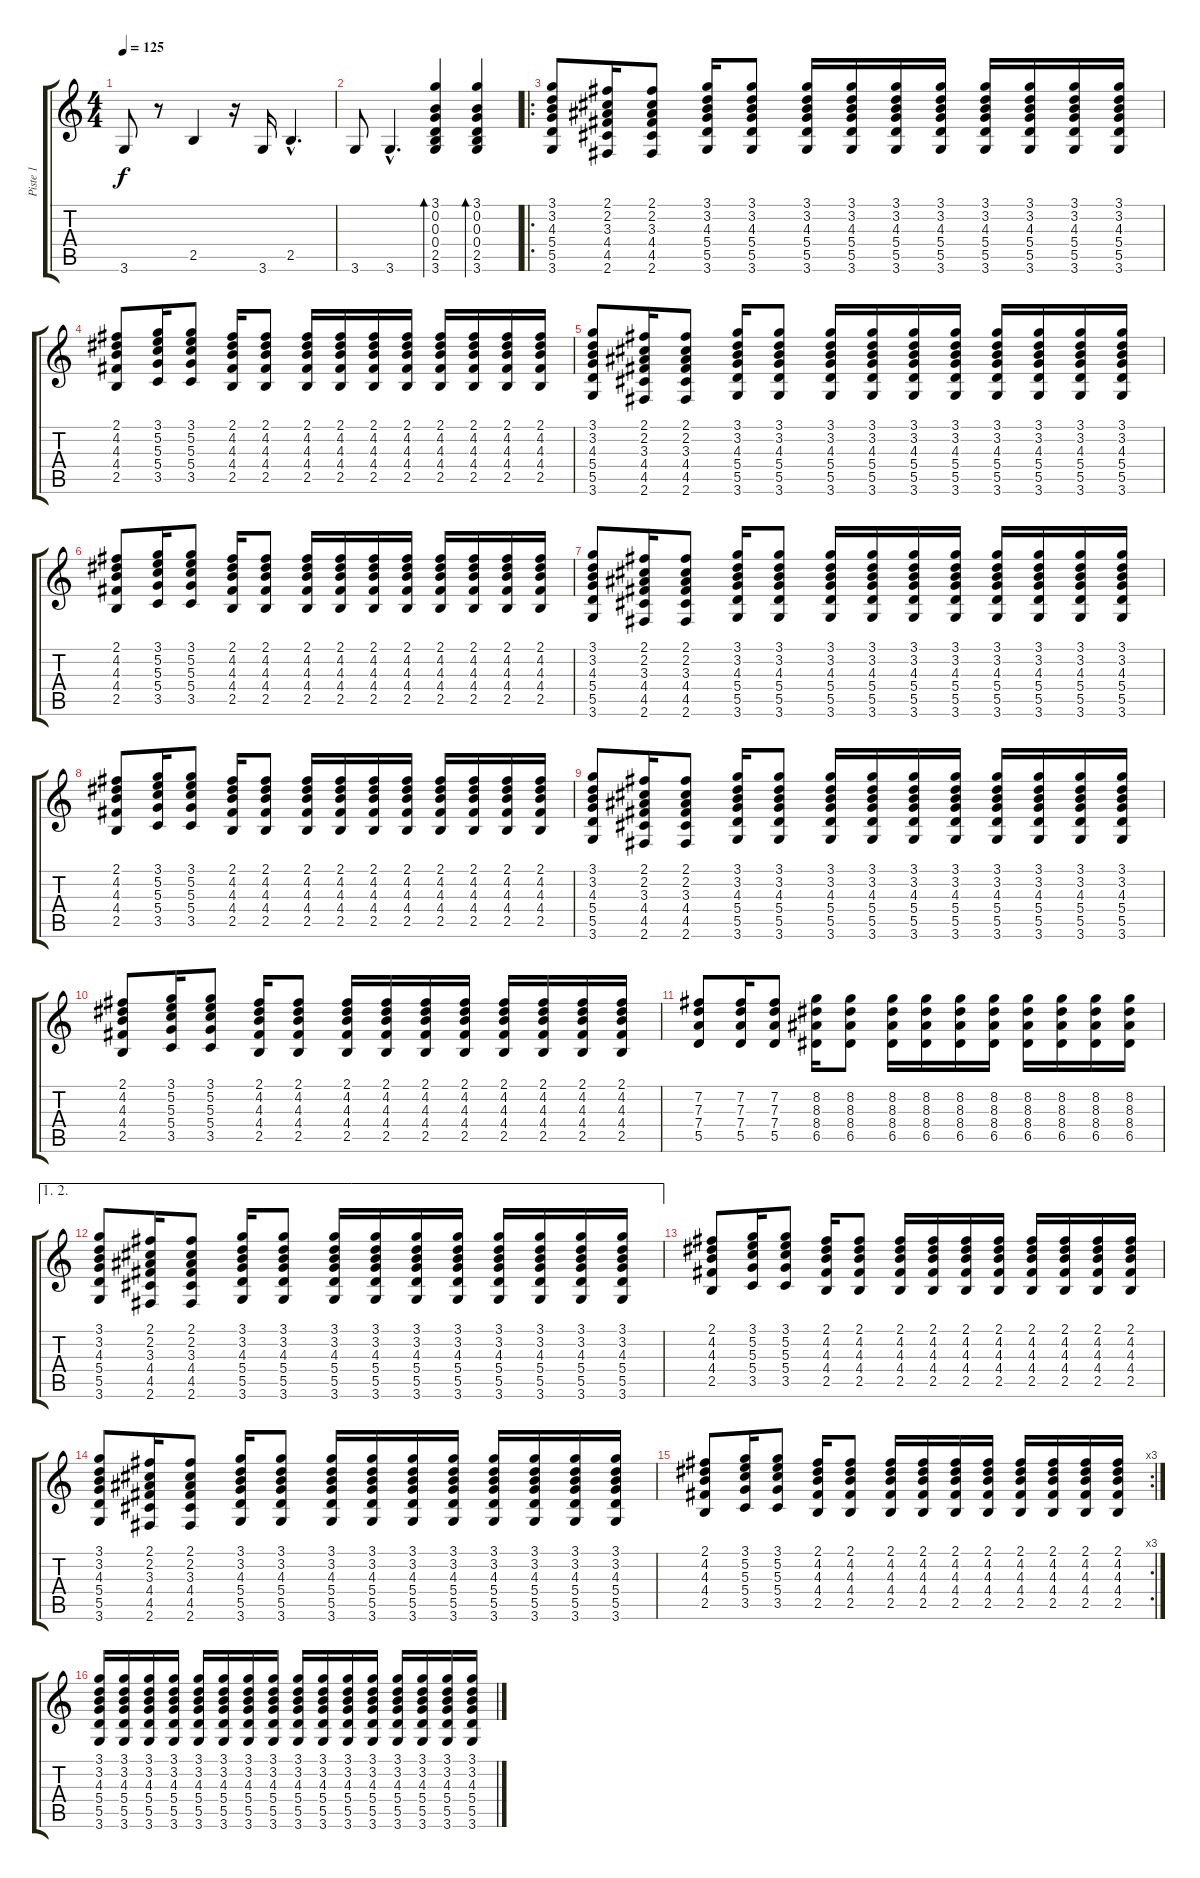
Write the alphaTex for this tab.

\track ("Piste 1" "Piste 1") {instrument acousticguitarsteel}
\staff {score tabs}
\tuning (E4 B3 G3 D3 A2 E2) {hide}
\ts (4 4)
\tempo 125
\clef g2
\ks c
3.6.8{dy f instrument electricguitarmuted} r.8 2.5.4 r.16 3.6.16 2.5{hac}.4{d} |
3.6.8 3.6{hac}.4{d} (3.1 0.2 0.3 0.4 2.5 3.6).4{bd 240} (3.1 0.2 0.3 0.4 2.5 3.6).4{bd 240} |
\ro
(3.1 3.2 4.3 5.4 5.5 3.6).8{instrument acousticguitarsteel} (2.1 2.2 3.3 4.4 4.5 2.6).16 (2.1 2.2 3.3 4.4 4.5 2.6).8 (3.1 3.2 4.3 5.4 5.5 3.6).16 (3.1 3.2 4.3 5.4 5.5 3.6).8 (3.1 3.2 4.3 5.4 5.5 3.6).16 (3.1 3.2 4.3 5.4 5.5 3.6).16 (3.1 3.2 4.3 5.4 5.5 3.6).16 (3.1 3.2 4.3 5.4 5.5 3.6).16 (3.1 3.2 4.3 5.4 5.5 3.6).16 (3.1 3.2 4.3 5.4 5.5 3.6).16 (3.1 3.2 4.3 5.4 5.5 3.6).16 (3.1 3.2 4.3 5.4 5.5 3.6).16 |
(2.1 4.2 4.3 4.4 2.5).8 (3.1 5.2 5.3 5.4 3.5).16 (3.1 5.2 5.3 5.4 3.5).8 (2.1 4.2 4.3 4.4 2.5).16 (2.1 4.2 4.3 4.4 2.5).8 (2.1 4.2 4.3 4.4 2.5).16 (2.1 4.2 4.3 4.4 2.5).16 (2.1 4.2 4.3 4.4 2.5).16 (2.1 4.2 4.3 4.4 2.5).16 (2.1 4.2 4.3 4.4 2.5).16 (2.1 4.2 4.3 4.4 2.5).16 (2.1 4.2 4.3 4.4 2.5).16 (2.1 4.2 4.3 4.4 2.5).16 |
(3.1 3.2 4.3 5.4 5.5 3.6).8 (2.1 2.2 3.3 4.4 4.5 2.6).16 (2.1 2.2 3.3 4.4 4.5 2.6).8 (3.1 3.2 4.3 5.4 5.5 3.6).16 (3.1 3.2 4.3 5.4 5.5 3.6).8 (3.1 3.2 4.3 5.4 5.5 3.6).16 (3.1 3.2 4.3 5.4 5.5 3.6).16 (3.1 3.2 4.3 5.4 5.5 3.6).16 (3.1 3.2 4.3 5.4 5.5 3.6).16 (3.1 3.2 4.3 5.4 5.5 3.6).16 (3.1 3.2 4.3 5.4 5.5 3.6).16 (3.1 3.2 4.3 5.4 5.5 3.6).16 (3.1 3.2 4.3 5.4 5.5 3.6).16 |
(2.1 4.2 4.3 4.4 2.5).8 (3.1 5.2 5.3 5.4 3.5).16 (3.1 5.2 5.3 5.4 3.5).8 (2.1 4.2 4.3 4.4 2.5).16 (2.1 4.2 4.3 4.4 2.5).8 (2.1 4.2 4.3 4.4 2.5).16 (2.1 4.2 4.3 4.4 2.5).16 (2.1 4.2 4.3 4.4 2.5).16 (2.1 4.2 4.3 4.4 2.5).16 (2.1 4.2 4.3 4.4 2.5).16 (2.1 4.2 4.3 4.4 2.5).16 (2.1 4.2 4.3 4.4 2.5).16 (2.1 4.2 4.3 4.4 2.5).16 |
(3.1 3.2 4.3 5.4 5.5 3.6).8 (2.1 2.2 3.3 4.4 4.5 2.6).16 (2.1 2.2 3.3 4.4 4.5 2.6).8 (3.1 3.2 4.3 5.4 5.5 3.6).16 (3.1 3.2 4.3 5.4 5.5 3.6).8 (3.1 3.2 4.3 5.4 5.5 3.6).16 (3.1 3.2 4.3 5.4 5.5 3.6).16 (3.1 3.2 4.3 5.4 5.5 3.6).16 (3.1 3.2 4.3 5.4 5.5 3.6).16 (3.1 3.2 4.3 5.4 5.5 3.6).16 (3.1 3.2 4.3 5.4 5.5 3.6).16 (3.1 3.2 4.3 5.4 5.5 3.6).16 (3.1 3.2 4.3 5.4 5.5 3.6).16 |
(2.1 4.2 4.3 4.4 2.5).8 (3.1 5.2 5.3 5.4 3.5).16 (3.1 5.2 5.3 5.4 3.5).8 (2.1 4.2 4.3 4.4 2.5).16 (2.1 4.2 4.3 4.4 2.5).8 (2.1 4.2 4.3 4.4 2.5).16 (2.1 4.2 4.3 4.4 2.5).16 (2.1 4.2 4.3 4.4 2.5).16 (2.1 4.2 4.3 4.4 2.5).16 (2.1 4.2 4.3 4.4 2.5).16 (2.1 4.2 4.3 4.4 2.5).16 (2.1 4.2 4.3 4.4 2.5).16 (2.1 4.2 4.3 4.4 2.5).16 |
(3.1 3.2 4.3 5.4 5.5 3.6).8 (2.1 2.2 3.3 4.4 4.5 2.6).16 (2.1 2.2 3.3 4.4 4.5 2.6).8 (3.1 3.2 4.3 5.4 5.5 3.6).16 (3.1 3.2 4.3 5.4 5.5 3.6).8 (3.1 3.2 4.3 5.4 5.5 3.6).16 (3.1 3.2 4.3 5.4 5.5 3.6).16 (3.1 3.2 4.3 5.4 5.5 3.6).16 (3.1 3.2 4.3 5.4 5.5 3.6).16 (3.1 3.2 4.3 5.4 5.5 3.6).16 (3.1 3.2 4.3 5.4 5.5 3.6).16 (3.1 3.2 4.3 5.4 5.5 3.6).16 (3.1 3.2 4.3 5.4 5.5 3.6).16 |
(2.1 4.2 4.3 4.4 2.5).8 (3.1 5.2 5.3 5.4 3.5).16 (3.1 5.2 5.3 5.4 3.5).8 (2.1 4.2 4.3 4.4 2.5).16 (2.1 4.2 4.3 4.4 2.5).8 (2.1 4.2 4.3 4.4 2.5).16 (2.1 4.2 4.3 4.4 2.5).16 (2.1 4.2 4.3 4.4 2.5).16 (2.1 4.2 4.3 4.4 2.5).16 (2.1 4.2 4.3 4.4 2.5).16 (2.1 4.2 4.3 4.4 2.5).16 (2.1 4.2 4.3 4.4 2.5).16 (2.1 4.2 4.3 4.4 2.5).16 |
(7.2 7.3 7.4 5.5).8 (7.2 7.3 7.4 5.5).16 (7.2 7.3 7.4 5.5).8 (8.2 8.3 8.4 6.5).16 (8.2 8.3 8.4 6.5).8 (8.2 8.3 8.4 6.5).16 (8.2 8.3 8.4 6.5).16 (8.2 8.3 8.4 6.5).16 (8.2 8.3 8.4 6.5).16 (8.2 8.3 8.4 6.5).16 (8.2 8.3 8.4 6.5).16 (8.2 8.3 8.4 6.5).16 (8.2 8.3 8.4 6.5).16 |
\ae (1 2)
(3.1 3.2 4.3 5.4 5.5 3.6).8 (2.1 2.2 3.3 4.4 4.5 2.6).16 (2.1 2.2 3.3 4.4 4.5 2.6).8 (3.1 3.2 4.3 5.4 5.5 3.6).16 (3.1 3.2 4.3 5.4 5.5 3.6).8 (3.1 3.2 4.3 5.4 5.5 3.6).16 (3.1 3.2 4.3 5.4 5.5 3.6).16 (3.1 3.2 4.3 5.4 5.5 3.6).16 (3.1 3.2 4.3 5.4 5.5 3.6).16 (3.1 3.2 4.3 5.4 5.5 3.6).16 (3.1 3.2 4.3 5.4 5.5 3.6).16 (3.1 3.2 4.3 5.4 5.5 3.6).16 (3.1 3.2 4.3 5.4 5.5 3.6).16 |
(2.1 4.2 4.3 4.4 2.5).8 (3.1 5.2 5.3 5.4 3.5).16 (3.1 5.2 5.3 5.4 3.5).8 (2.1 4.2 4.3 4.4 2.5).16 (2.1 4.2 4.3 4.4 2.5).8 (2.1 4.2 4.3 4.4 2.5).16 (2.1 4.2 4.3 4.4 2.5).16 (2.1 4.2 4.3 4.4 2.5).16 (2.1 4.2 4.3 4.4 2.5).16 (2.1 4.2 4.3 4.4 2.5).16 (2.1 4.2 4.3 4.4 2.5).16 (2.1 4.2 4.3 4.4 2.5).16 (2.1 4.2 4.3 4.4 2.5).16 |
(3.1 3.2 4.3 5.4 5.5 3.6).8 (2.1 2.2 3.3 4.4 4.5 2.6).16 (2.1 2.2 3.3 4.4 4.5 2.6).8 (3.1 3.2 4.3 5.4 5.5 3.6).16 (3.1 3.2 4.3 5.4 5.5 3.6).8 (3.1 3.2 4.3 5.4 5.5 3.6).16 (3.1 3.2 4.3 5.4 5.5 3.6).16 (3.1 3.2 4.3 5.4 5.5 3.6).16 (3.1 3.2 4.3 5.4 5.5 3.6).16 (3.1 3.2 4.3 5.4 5.5 3.6).16 (3.1 3.2 4.3 5.4 5.5 3.6).16 (3.1 3.2 4.3 5.4 5.5 3.6).16 (3.1 3.2 4.3 5.4 5.5 3.6).16 |
\rc 3
(2.1 4.2 4.3 4.4 2.5).8 (3.1 5.2 5.3 5.4 3.5).16 (3.1 5.2 5.3 5.4 3.5).8 (2.1 4.2 4.3 4.4 2.5).16 (2.1 4.2 4.3 4.4 2.5).8 (2.1 4.2 4.3 4.4 2.5).16 (2.1 4.2 4.3 4.4 2.5).16 (2.1 4.2 4.3 4.4 2.5).16 (2.1 4.2 4.3 4.4 2.5).16 (2.1 4.2 4.3 4.4 2.5).16 (2.1 4.2 4.3 4.4 2.5).16 (2.1 4.2 4.3 4.4 2.5).16 (2.1 4.2 4.3 4.4 2.5).16 |
(3.1 3.2 4.3 5.4 5.5 3.6).16 (3.1 3.2 4.3 5.4 5.5 3.6).16 (3.1 3.2 4.3 5.4 5.5 3.6).16 (3.1 3.2 4.3 5.4 5.5 3.6).16 (3.1 3.2 4.3 5.4 5.5 3.6).16 (3.1 3.2 4.3 5.4 5.5 3.6).16 (3.1 3.2 4.3 5.4 5.5 3.6).16 (3.1 3.2 4.3 5.4 5.5 3.6).16 (3.1 3.2 4.3 5.4 5.5 3.6).16 (3.1 3.2 4.3 5.4 5.5 3.6).16 (3.1 3.2 4.3 5.4 5.5 3.6).16 (3.1 3.2 4.3 5.4 5.5 3.6).16 (3.1 3.2 4.3 5.4 5.5 3.6).16 (3.1 3.2 4.3 5.4 5.5 3.6).16 (3.1 3.2 4.3 5.4 5.5 3.6).16 (3.1 3.2 4.3 5.4 5.5 3.6).16
